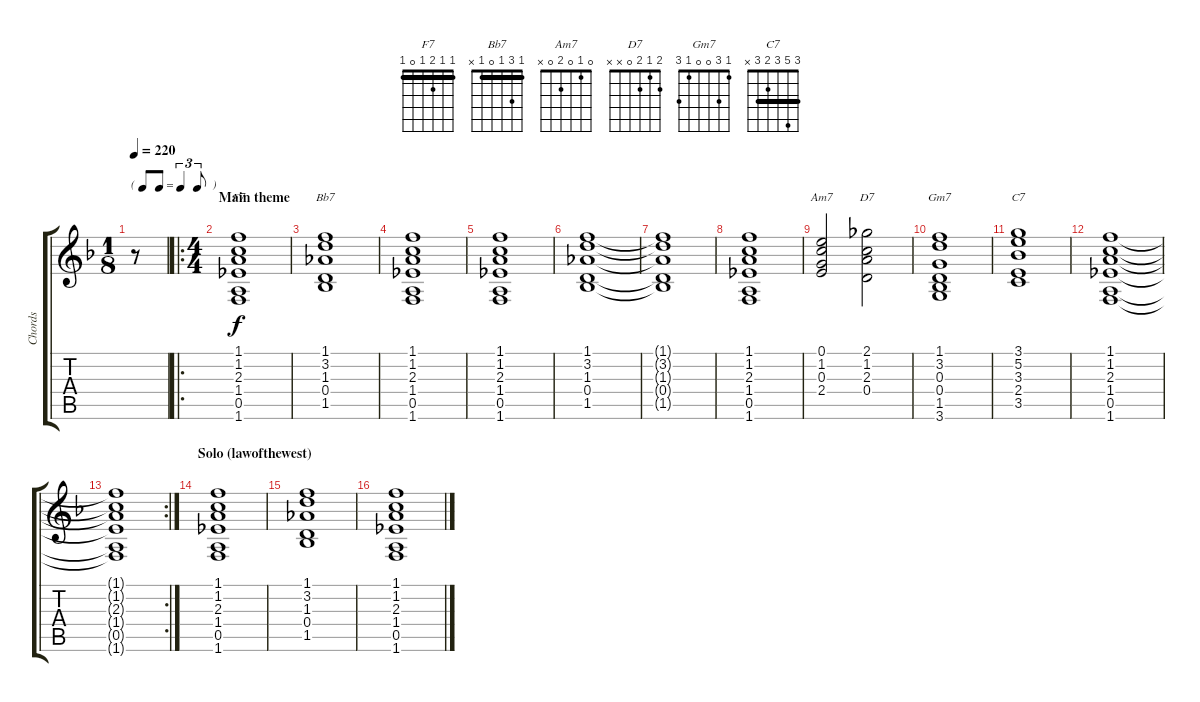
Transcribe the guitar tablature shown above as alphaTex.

\track ("Chords" "Chords") {instrument electricguitarjazz}
\staff {score tabs}
\tuning (E4 B3 G3 D3 A2 E2) {hide}
\chord ("F7" 1 1 2 1 0 1) {barre 1}
\chord ("Bb7" 1 3 1 0 1 x) {barre 1}
\chord ("Am7" 0 1 0 2 0 x)
\chord ("D7" 2 1 2 0 x x)
\chord ("Gm7" 1 3 0 0 1 3)
\chord ("C7" 3 5 3 2 3 x) {barre 3}
\ts (1 8)
\tf triplet8th
\tempo 220
\clef g2
\ks f
r.8{dy f instrument electricguitarjazz} |
\ro
\ts (4 4)
\section ("" "Main theme")
(1.1 1.2 2.3 1.4 0.5 1.6).1{ch "F7"} |
(1.1 3.2 1.3 0.4 1.5).1{ch "Bb7"} |
(1.1 1.2 2.3 1.4 0.5 1.6).1 |
(1.1 1.2 2.3 1.4 0.5 1.6).1 |
(1.1 3.2 1.3 0.4 1.5).1 |
(1.1{t} 3.2{t} 1.3{t} 0.4{t} 1.5{t}).1 |
(1.1 1.2 2.3 1.4 0.5 1.6).1 |
(0.1 1.2 0.3 2.4).2{ch "Am7"} (2.1 1.2 2.3 0.4).2{ch "D7"} |
(1.1 3.2 0.3 0.4 1.5 3.6).1{ch "Gm7"} |
(3.1 5.2 3.3 2.4 3.5).1{ch "C7"} |
(1.1 1.2 2.3 1.4 0.5 1.6).1 |
\rc 2
(1.1{t} 1.2{t} 2.3{t} 1.4{t} 0.5{t} 1.6{t}).1 |
\section ("" "Solo (lawofthewest)")
(1.1 1.2 2.3 1.4 0.5 1.6).1 |
(1.1 3.2 1.3 0.4 1.5).1 |
(1.1 1.2 2.3 1.4 0.5 1.6).1
